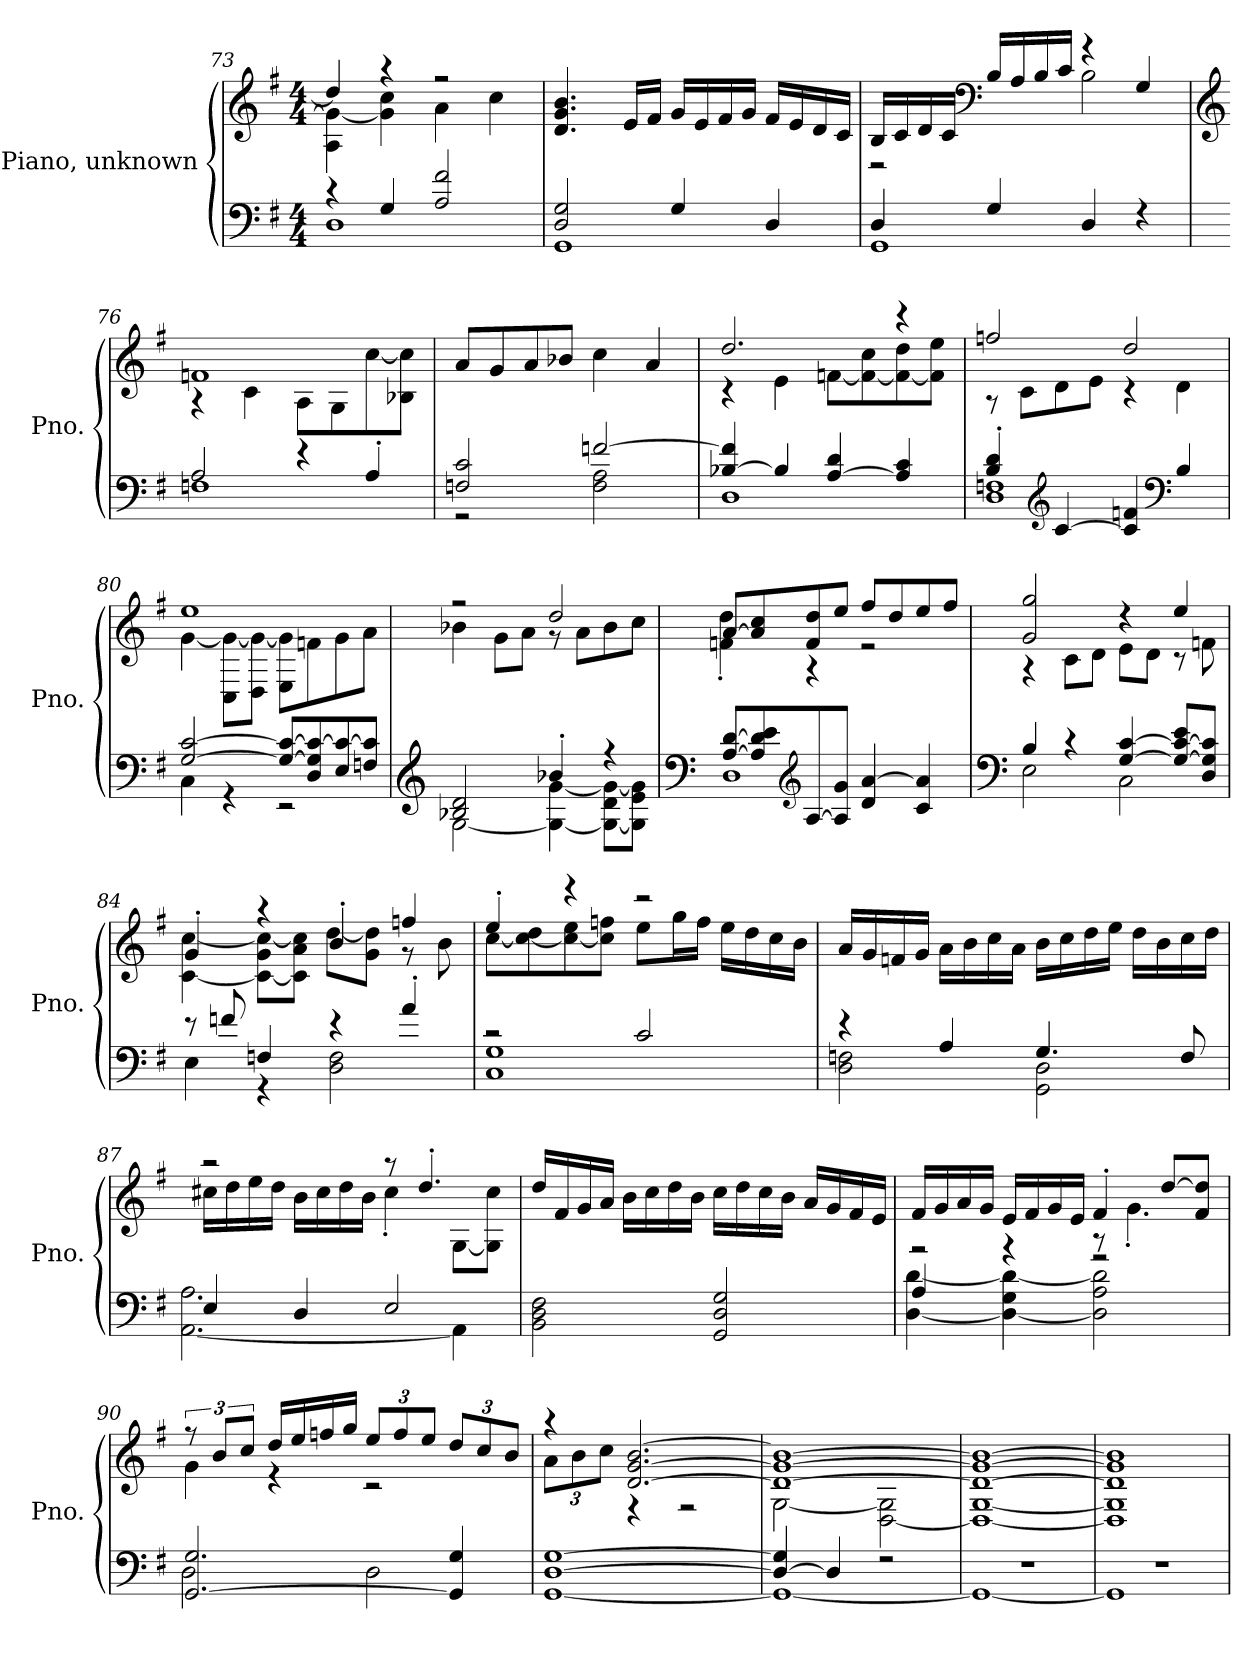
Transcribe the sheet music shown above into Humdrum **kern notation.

**kern	**kern
*part1	*part1
*staff2	*staff1
*I"Piano, unknown	*
*I'Pno.	*
*clefF4	*clefG2
*k[f#]	*k[f#]
*M4/4	*M4/4
=73	=73
*^	*^
4r	1D	4dd/]	4A\ 4g\_
4G/	.	4r	4g\] 4cc\
2A/ 2f#/	.	2r	4a\
.	.	.	4cc\
*	*	*v	*v
=74	=74	=74
2D/ 2G/	1GG	4.d/ 4.g/ 4.b/
.	.	16e/LL
.	.	16f#/JJ
4G/	.	16g/LL
.	.	16e/
.	.	16f#/
.	.	16g/JJ
4D/	.	16f#/LL
.	.	16e/
.	.	16d/
.	.	16c/JJ
!!LO:LB:g=z
=75	=75	=75
*	*	*^
4D/	1GG	16B/LL	2r
.	.	16c/	.
.	.	16d/	.
.	.	16c/JJ	.
*	*	*clefF4	*
4G/	.	16B/LL	.
.	.	16A/	.
.	.	16B/	.
.	.	16c/JJ	.
4D/	.	4r	2B\
4r	.	4G/	.
=76	=76	=76	=76
*	*	*clefG2	*
2A/	1Fn	1fn	4r
.	.	.	4c\
4r	.	.	8A\L
.	.	.	8G\
4A'/	.	.	[8cc\
.	.	.	8B-X\ 8cc\]J
*	*	*v	*v
=77	=77	=77
2Fn/ 2c/	2r	8a/L
.	.	8g/
.	.	8a/
.	.	8b-X/J
[2fn/	2F\ 2A\	4cc\
.	.	4a/
=78	=78	=78
*	*	*^
[4B-X/ 4f/]	1D	2.dd/	4r
4B-/]	.	.	4e\
[4A/ 4d/	.	.	[8fn\L
.	.	.	8f\_ 8cc\
4A/] 4c/	.	4r	8f\_ 8dd\
.	.	.	8f\] 8ee\J
!!LO:LB:g=z	!!
=79	=79	=79	=79
4B/' 4d/'	1D 1Fn	2ffn/	8r
.	.	.	8c\L
*clefG2	*	*	*
[4c/	.	.	8d\
.	.	.	8e\J
4c/] 4fn/	.	2dd/	4r
*clefF4	*	*	*
4B/	.	.	4d\
=80	=80	=80	=80
[2G/ [2c/	4C\	1ee	[4g\
.	4r	.	8C\ 8g\_L
.	.	.	8D\ 8g\_J
8G/_ 8c/_L	2r	.	8E\ 8g\]L
8D/ 8G/] 8c/_	.	.	8fn\
8E/ 8c/_	.	.	8g\
8Fn/ 8c/]J	.	.	8a\J
=81	=81	=81	=81
*clefG2	*	*	*
2B-X/ 2d/	[2G\	2r	4b-X\
.	.	.	8g\L
.	.	.	8a\J
4b-X'/	4G\_ [4g\	2dd/	8r
.	.	.	8a\L
4r	8G\_ 8d\ 8g\_L	.	8b-\
.	8G\] 8e\ 8g\]J	.	8cc\J
!!LO:LB:g=z	!!
=82	=82	=82	=82
*clefF4	*	*	*
[8A/ [8d/L	1D	[8a/L	4fn\' 4dd\'
8A/] 8d/] 8e/	.	8a/] 8cc/	.
*clefG2	*	*	*
[8A/	.	8f/ 8dd/	4r
8A/] 8g/J	.	8ee/J	.
4d/ [4a/	.	8ff#/L	2r
.	.	8dd/	.
4c/ 4a/]	.	8ee/	.
.	.	8ff#/J	.
=83	=83	=83	=83
*clefF4	*	*	*
4B/	2E\	2g/ 2gg/	4r
4r	.	.	8c\L
.	.	.	8d\J
[4G/ [4c/	2C\	4r	8e\L
.	.	.	8d\J
8G/_ 8c/_ 8e/L	.	4ee/	8r
8D/ 8G/] 8c/]J	.	.	8fn\
=84	=84	=84	=84
8r	4E\	4g'/	[4c\ [4cc\
8fn/	.	.	.
4Fn/	4r	4r	8c\_ 8g\ 8cc\_L
.	.	.	8c\] 8a\ 8cc\]J
4r	2D\ 2F\	4b'/	[8dd\L
.	.	.	8g\ 8dd\]J
4a'/	.	4ffn/	8r
.	.	.	8b\
!!LO:PB:g=z	!!
=85	=85	=85	=85
2r	1C 1G	4ee'/	[8cc\L
.	.	.	8cc\_ 8dd\
.	.	4r	8cc\_ 8ee\
.	.	.	8cc\] 8ffn\J
2c/	.	2r	8ee\L
.	.	.	16gg\L
.	.	.	16ff\JJ
.	.	.	16ee\LL
.	.	.	16dd\
.	.	.	16cc\
.	.	.	16b\JJ
*	*	*v	*v
=86	=86	=86
4r	2D\ 2Fn\	16a/LL
.	.	16g/
.	.	16fn/
.	.	16g/JJ
4A/	.	16a\LL
.	.	16b\
.	.	16cc\
.	.	16a\JJ
4.G/	2GG\ 2D\	16b\LL
.	.	16cc\
.	.	16dd\
.	.	16ee\JJ
.	.	16dd\LL
.	.	16b\
8F/	.	16cc\
.	.	16dd\JJ
=87	=87	=87
*	*	*^
4E/	[2.AA\ 2.A\	2r	16cc#X\LL
.	.	.	16dd\
.	.	.	16ee\
.	.	.	16dd\JJ
4D/	.	.	16b\LL
.	.	.	16cc#\
.	.	.	16dd\
.	.	.	16b\JJ
2E/	.	8r	4cc#'\
.	.	4.dd'/	.
.	4AA\]	.	[8G\L
.	.	.	8G\] 8cc#\J
*v	*v	*	*
*	*v	*v
!!LO:LB:g=z
=88	=88
2BB\ 2D\ 2F#\	16dd/LL
.	16f#/
.	16g/
.	16a/JJ
.	16b\LL
.	16cc\
.	16dd\
.	16b\JJ
2GG/ 2D/ 2G/	16cc\LL
.	16dd\
.	16cc\
.	16b\JJ
.	16a/LL
.	16g/
.	16f#/
.	16e/JJ
=89	=89
*^	*^
4A/	[4D\ [4d\	16f#/LL	2r
.	.	16g/	.
.	.	16a/	.
.	.	16g/JJ	.
4r	4D\_ 4G\ 4d\_	16e/LL	.
.	.	16f#/	.
.	.	16g/	.
.	.	16e/JJ	.
2r	2D\] 2A\ 2d\]	4f#'/	8r
.	.	.	4.g'\
.	.	[8dd/L	.
.	.	8f#/ 8dd/]J	.
=90	=90	=90	=90
[2.GG/ 2.G/	2D\	12r	4g\
.	.	12b/L	.
.	.	12cc/J	.
.	.	16dd/LL	4r
.	.	16ee/	.
.	.	16ffn/	.
.	.	16gg/JJ	.
*	*	*Xbrackettup	*
.	2D\	12ee/L	2r
.	.	12ff/	.
.	.	12ee/J	.
4GG/] 4G/	.	12dd/L	.
.	.	12cc/	.
.	.	12b/J	.
!!LO:LB:g=z	!!
=91	=91	=91	=91
[1D [1G	[1GG	4r	12a\L
.	.	.	12b\
.	.	.	12cc\J
.	.	[2.d/ [2.g/ [2.b/	4r
.	.	.	2r
=92	=92	=92	=92
4D/_ 4G/]	1GG_	1d_ 1g_ 1b_	[2G\
4D/]	.	.	.
2r	.	.	[2D\ 2G\]
=93	=93	=93	=93
1r	1GG_	1d_ 1g_ 1b_	1D_ [1G
=94	=94	=94	=94
1r	1GG]	1d] 1g] 1b]	1D] 1G]
*v	*v	*	*
*	*v	*v
=	=
*-	*-
